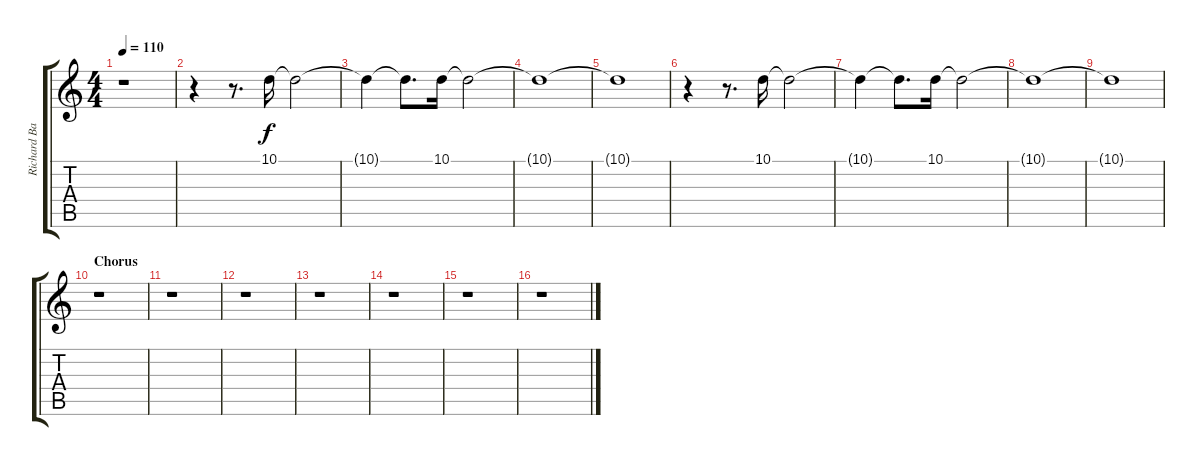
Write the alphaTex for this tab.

\track ("Richard Barbieri - Keyboard 2" "Richard Ba") {instrument celesta}
\staff {score tabs}
\tuning (E4 B3 G3 D3 A2 E2) {hide}
\ts (4 4)
\tempo 110
\clef g2
\ks c
r.1{dy f} |
r.4 r.8{d} 10.1.16 10.1{t}.2 |
10.1{t}.4 10.1{t}.8{d} 10.1.16 10.1{t}.2 |
10.1{t}.1 |
10.1{t}.1 |
r.4 r.8{d} 10.1.16 10.1{t}.2 |
10.1{t}.4 10.1{t}.8{d} 10.1.16 10.1{t}.2 |
10.1{t}.1 |
10.1{t}.1 |
\section ("" "Chorus")
r.1 |
r.1 |
r.1 |
r.1 |
r.1 |
r.1 |
r.1
